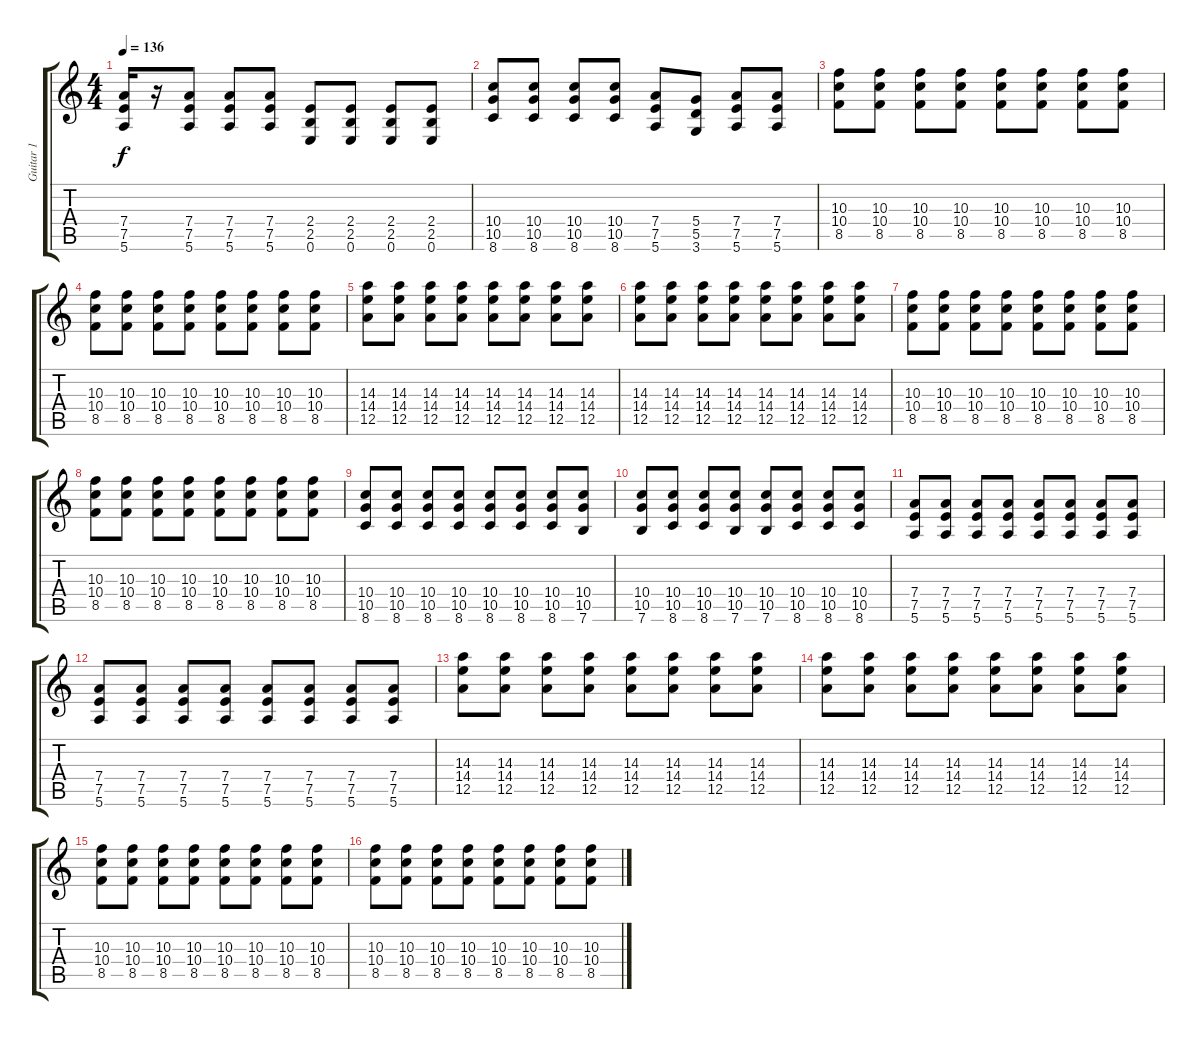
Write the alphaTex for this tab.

\track ("Guitar 1" "Guitar 1") {instrument distortionguitar}
\staff {score tabs}
\tuning (E4 B3 G3 D3 A2 E2) {hide}
\ts (4 4)
\tempo 136
\clef g2
\ks c
(7.4{t} 7.5{t} 5.6{t}).16{dy f} r.16 (7.4 7.5 5.6).8 (7.4 7.5 5.6).8 (7.4 7.5 5.6).8 (2.4 2.5 0.6).8 (2.4 2.5 0.6).8 (2.4 2.5 0.6).8 (2.4 2.5 0.6).8 |
(10.4 10.5 8.6).8 (10.4 10.5 8.6).8 (10.4 10.5 8.6).8 (10.4 10.5 8.6).8 (7.4 7.5 5.6).8 (5.4 5.5 3.6).8 (7.4 7.5 5.6).8 (7.4 7.5 5.6).8 |
(10.3 10.4 8.5).8{balance 16} (10.3 10.4 8.5).8 (10.3 10.4 8.5).8 (10.3 10.4 8.5).8 (10.3 10.4 8.5).8 (10.3 10.4 8.5).8 (10.3 10.4 8.5).8 (10.3 10.4 8.5).8 |
(10.3 10.4 8.5).8 (10.3 10.4 8.5).8 (10.3 10.4 8.5).8 (10.3 10.4 8.5).8 (10.3 10.4 8.5).8 (10.3 10.4 8.5).8 (10.3 10.4 8.5).8 (10.3 10.4 8.5).8 |
(14.3 14.4 12.5).8 (14.3 14.4 12.5).8 (14.3 14.4 12.5).8 (14.3 14.4 12.5).8 (14.3 14.4 12.5).8 (14.3 14.4 12.5).8 (14.3 14.4 12.5).8 (14.3 14.4 12.5).8 |
(14.3 14.4 12.5).8 (14.3 14.4 12.5).8 (14.3 14.4 12.5).8 (14.3 14.4 12.5).8 (14.3 14.4 12.5).8 (14.3 14.4 12.5).8 (14.3 14.4 12.5).8 (14.3 14.4 12.5).8 |
(10.3 10.4 8.5).8 (10.3 10.4 8.5).8 (10.3 10.4 8.5).8 (10.3 10.4 8.5).8 (10.3 10.4 8.5).8 (10.3 10.4 8.5).8 (10.3 10.4 8.5).8 (10.3 10.4 8.5).8 |
(10.3 10.4 8.5).8 (10.3 10.4 8.5).8 (10.3 10.4 8.5).8 (10.3 10.4 8.5).8 (10.3 10.4 8.5).8 (10.3 10.4 8.5).8 (10.3 10.4 8.5).8 (10.3 10.4 8.5).8 |
(10.4 10.5 8.6).8 (10.4 10.5 8.6).8 (10.4 10.5 8.6).8 (10.4 10.5 8.6).8 (10.4 10.5 8.6).8 (10.4 10.5 8.6).8 (10.4 10.5 8.6).8 (10.4 10.5 7.6).8 |
(10.4 10.5 7.6).8 (10.4 10.5 8.6).8 (10.4 10.5 8.6).8 (10.4 10.5 7.6).8 (10.4 10.5 7.6).8 (10.4 10.5 8.6).8 (10.4 10.5 8.6).8 (10.4 10.5 8.6).8 |
(7.4 7.5 5.6).8 (7.4 7.5 5.6).8 (7.4 7.5 5.6).8 (7.4 7.5 5.6).8 (7.4 7.5 5.6).8 (7.4 7.5 5.6).8 (7.4 7.5 5.6).8 (7.4 7.5 5.6).8 |
(7.4 7.5 5.6).8 (7.4 7.5 5.6).8 (7.4 7.5 5.6).8 (7.4 7.5 5.6).8 (7.4 7.5 5.6).8 (7.4 7.5 5.6).8 (7.4 7.5 5.6).8 (7.4 7.5 5.6).8 |
(14.3 14.4 12.5).8 (14.3 14.4 12.5).8 (14.3 14.4 12.5).8 (14.3 14.4 12.5).8 (14.3 14.4 12.5).8 (14.3 14.4 12.5).8 (14.3 14.4 12.5).8 (14.3 14.4 12.5).8 |
(14.3 14.4 12.5).8 (14.3 14.4 12.5).8 (14.3 14.4 12.5).8 (14.3 14.4 12.5).8 (14.3 14.4 12.5).8 (14.3 14.4 12.5).8 (14.3 14.4 12.5).8 (14.3 14.4 12.5).8 |
(10.3 10.4 8.5).8 (10.3 10.4 8.5).8 (10.3 10.4 8.5).8 (10.3 10.4 8.5).8 (10.3 10.4 8.5).8 (10.3 10.4 8.5).8 (10.3 10.4 8.5).8 (10.3 10.4 8.5).8 |
(10.3 10.4 8.5).8 (10.3 10.4 8.5).8 (10.3 10.4 8.5).8 (10.3 10.4 8.5).8 (10.3 10.4 8.5).8 (10.3 10.4 8.5).8 (10.3 10.4 8.5).8 (10.3 10.4 8.5).8
